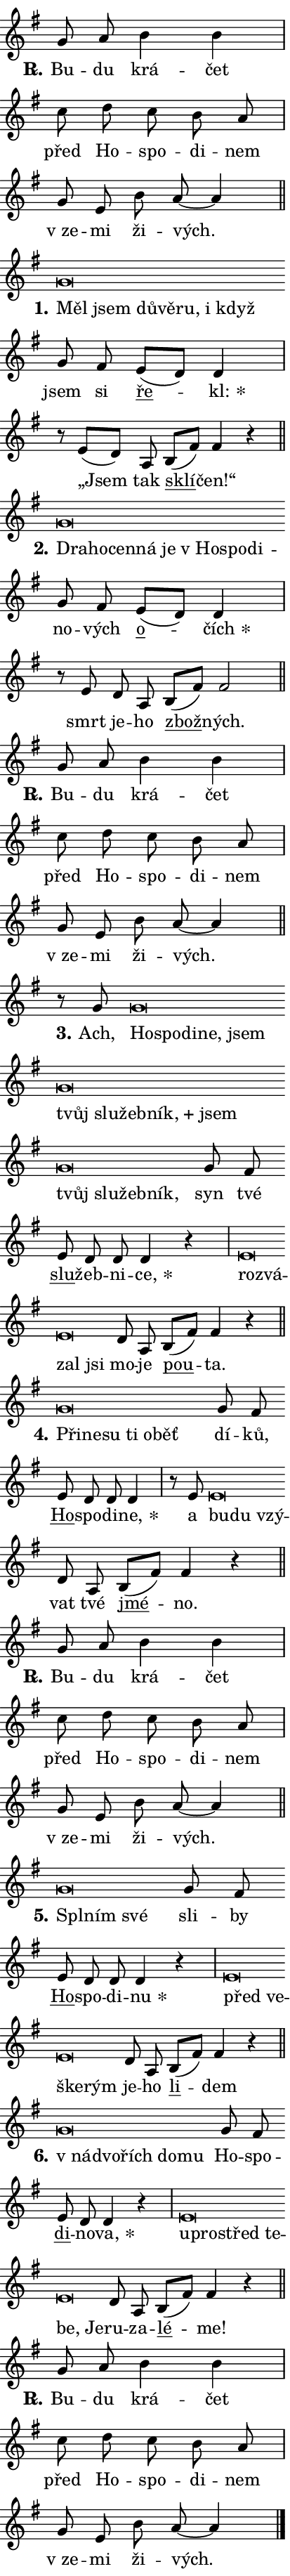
\version "2.24.0"
\header { tagline = "" }
\paper {
  indent = 0\cm
  top-margin = 0\cm
  right-margin = 0.13\cm % to fit lyric hyphens
  bottom-margin = 0\cm
  left-margin = 0\cm
  paper-width = 7\cm
  page-breaking = #ly:one-page-breaking
  system-system-spacing.basic-distance = #11
  score-system-spacing.basic-distance = #11
  ragged-last = ##f
}


%% Author: Thomas Morley
%% https://lists.gnu.org/archive/html/lilypond-user/2020-05/msg00002.html
#(define (line-position grob)
"Returns position of @var[grob} in current system:
   @code{'start}, if at first time-step
   @code{'end}, if at last time-step
   @code{'middle} otherwise
"
  (let* ((col (ly:item-get-column grob))
         (ln (ly:grob-object col 'left-neighbor))
         (rn (ly:grob-object col 'right-neighbor))
         (col-to-check-left (if (ly:grob? ln) ln col))
         (col-to-check-right (if (ly:grob? rn) rn col))
         (break-dir-left
           (and
             (ly:grob-property col-to-check-left 'non-musical #f)
             (ly:item-break-dir col-to-check-left)))
         (break-dir-right
           (and
             (ly:grob-property col-to-check-right 'non-musical #f)
             (ly:item-break-dir col-to-check-right))))
        (cond ((eqv? 1 break-dir-left) 'start)
              ((eqv? -1 break-dir-right) 'end)
              (else 'middle))))

#(define (tranparent-at-line-position vctor)
  (lambda (grob)
  "Relying on @code{line-position} select the relevant enry from @var{vctor}.
Used to determine transparency,"
    (case (line-position grob)
      ((end) (not (vector-ref vctor 0)))
      ((middle) (not (vector-ref vctor 1)))
      ((start) (not (vector-ref vctor 2))))))

noteHeadBreakVisibility =
#(define-music-function (break-visibility)(vector?)
"Makes @code{NoteHead}s transparent relying on @var{break-visibility}"
#{
  \override NoteHead.transparent =
    #(tranparent-at-line-position break-visibility)
#})

#(define delete-ledgers-for-transparent-note-heads
  (lambda (grob)
    "Reads whether a @code{NoteHead} is transparent.
If so this @code{NoteHead} is removed from @code{'note-heads} from
@var{grob}, which is supposed to be @code{LedgerLineSpanner}.
As a result ledgers are not printed for this @code{NoteHead}"
    (let* ((nhds-array (ly:grob-object grob 'note-heads))
           (nhds-list
             (if (ly:grob-array? nhds-array)
                 (ly:grob-array->list nhds-array)
                 '()))
           ;; Relies on the transparent-property being done before
           ;; Staff.LedgerLineSpanner.after-line-breaking is executed.
           ;; This is fragile ...
           (to-keep
             (remove
               (lambda (nhd)
                 (ly:grob-property nhd 'transparent #f))
               nhds-list)))
      ;; TODO find a better method to iterate over grob-arrays, similiar
      ;; to filter/remove etc for lists
      ;; For now rebuilt from scratch
      (set! (ly:grob-object grob 'note-heads)  '())
      (for-each
        (lambda (nhd)
          (ly:pointer-group-interface::add-grob grob 'note-heads nhd))
        to-keep))))

squashNotes = {
  \override NoteHead.X-extent = #'(-0.2 . 0.2)
  \override NoteHead.Y-extent = #'(-0.75 . 0)
  \override NoteHead.stencil =
    #(lambda (grob)
       (let ((pos (ly:grob-property grob 'staff-position)))
         (begin
           (if (< pos -7) (display "ERROR: Lower brevis then expected\n") (display ""))
           (if (<= pos -6) ly:text-interface::print ly:note-head::print))))
}
unSquashNotes = {
  \revert NoteHead.X-extent
  \revert NoteHead.Y-extent
  \revert NoteHead.stencil
}

hideNotes = \noteHeadBreakVisibility #begin-of-line-visible
unHideNotes = \noteHeadBreakVisibility #all-visible

% work-around for resetting accidentals
% https://lilypond.org/doc/v2.23/Documentation/notation/displaying-rhythms#unmetered-music
cadenzaMeasure = {
  \cadenzaOff
  \partial 1024 s1024
  \cadenzaOn
}

#(define-markup-command (accent layout props text) (markup?)
  "Underline accented syllable"
  (interpret-markup layout props
    #{\markup \override #'(offset . 4.3) \underline { #text }#}))

responsum = \markup \concat {
  "R" \hspace #-1.05 \path #0.1 #'((moveto 0 0.07) (lineto 0.9 0.8)) \hspace #0.05 "."
}

spaceSize = #0.6828661417322834 % exact space size for TeX Gyre Schola

\layout {
  \context {
    \Staff
    \remove "Time_signature_engraver"
    \override LedgerLineSpanner.after-line-breaking = #delete-ledgers-for-transparent-note-heads
  }
  \context {
    \Lyrics {
      \override LyricSpace.minimum-distance = \spaceSize
      \override LyricText.font-name = #"TeX Gyre Schola"
      \override LyricText.font-size = 1
      \override StanzaNumber.font-name = #"TeX Gyre Schola Bold"
      \override StanzaNumber.font-size = 1
    }
  }
  \context {
    \Score 
    \override NoteHead.text =
      #(lambda (grob) 
        (let ((pos (ly:grob-property grob 'staff-position)))
          #{\markup {
            \combine
              \halign #-0.55 \raise #(if (= pos -6) 0 0.5) \override #'(thickness . 2) \draw-line #'(3.2 . 0)
              \musicglyph "noteheads.sM1"
          }#}))
  }
}

% magnetic-lyrics.ily
%
%   written by
%     Jean Abou Samra <jean@abou-samra.fr>
%     Werner Lemberg <wl@gnu.org>
%
%   adapted by
%     Jiri Hon <jiri.hon@gmail.com>
%
% Version 2022-Apr-15

% https://www.mail-archive.com/lilypond-user@gnu.org/msg149350.html

#(define (Left_hyphen_pointer_engraver context)
   "Collect syllable-hyphen-syllable occurrences in lyrics and store
them in properties.  This engraver only looks to the left.  For
example, if the lyrics input is @code{foo -- bar}, it does the
following.

@itemize @bullet
@item
Set the @code{text} property of the @code{LyricHyphen} grob between
@q{foo} and @q{bar} to @code{foo}.

@item
Set the @code{left-hyphen} property of the @code{LyricText} grob with
text @q{foo} to the @code{LyricHyphen} grob between @q{foo} and
@q{bar}.
@end itemize

Use this auxiliary engraver in combination with the
@code{lyric-@/text::@/apply-@/magnetic-@/offset!} hook."
   (let ((hyphen #f)
         (text #f))
     (make-engraver
      (acknowledgers
       ((lyric-syllable-interface engraver grob source-engraver)
        (set! text grob)))
      (end-acknowledgers
       ((lyric-hyphen-interface engraver grob source-engraver)
        ;(when (not (grob::has-interface grob 'lyric-space-interface))
          (set! hyphen grob)));)
      ((stop-translation-timestep engraver)
       (when (and text hyphen)
         (ly:grob-set-object! text 'left-hyphen hyphen))
       (set! text #f)
       (set! hyphen #f)))))

#(define (lyric-text::apply-magnetic-offset! grob)
   "If the space between two syllables is less than the value in
property @code{LyricText@/.details@/.squash-threshold}, move the right
syllable to the left so that it gets concatenated with the left
syllable.

Use this function as a hook for
@code{LyricText@/.after-@/line-@/breaking} if the
@code{Left_@/hyphen_@/pointer_@/engraver} is active."
   (let ((hyphen (ly:grob-object grob 'left-hyphen #f)))
     (when hyphen
       (let ((left-text (ly:spanner-bound hyphen LEFT)))
         (when (grob::has-interface left-text 'lyric-syllable-interface)
           (let* ((common (ly:grob-common-refpoint grob left-text X))
                  (this-x-ext (ly:grob-extent grob common X))
                  (left-x-ext
                   (begin
                     ;; Trigger magnetism for left-text.
                     (ly:grob-property left-text 'after-line-breaking)
                     (ly:grob-extent left-text common X)))
                  ;; `delta` is the gap width between two syllables.
                  (delta (- (interval-start this-x-ext)
                            (interval-end left-x-ext)))
                  (details (ly:grob-property grob 'details))
                  (threshold (assoc-get 'squash-threshold details 0.2)))
             (when (< delta threshold)
               (let* (;; We have to manipulate the input text so that
                      ;; ligatures crossing syllable boundaries are not
                      ;; disabled.  For languages based on the Latin
                      ;; script this is essentially a beautification.
                      ;; However, for non-Western scripts it can be a
                      ;; necessity.
                      (lt (ly:grob-property left-text 'text))
                      (rt (ly:grob-property grob 'text))
                      (is-space (grob::has-interface hyphen 'lyric-space-interface))
                      (space (if is-space " " ""))
                      (extra-delta (if is-space spaceSize 0))
                      ;; Append new syllable.
                      (ltrt-space (if (and (string? lt) (string? rt))
                                (string-append lt space rt)
                                (make-concat-markup (list lt space rt))))
                      ;; Right-align `ltrt` to the right side.
                      (ltrt-space-markup (grob-interpret-markup
                               grob
                               (make-translate-markup
                                (cons (interval-length this-x-ext) 0)
                                (make-right-align-markup ltrt-space)))))
                 (begin
                   ;; Don't print `left-text`.
                   (ly:grob-set-property! left-text 'stencil #f)
                   ;; Set text and stencil (which holds all collected
                   ;; syllables so far) and shift it to the left.
                   (ly:grob-set-property! grob 'text ltrt-space)
                   (ly:grob-set-property! grob 'stencil ltrt-space-markup)
                   (ly:grob-translate-axis! grob (- (- delta extra-delta)) X))))))))))


#(define (lyric-hyphen::displace-bounds-first grob)
   ;; Make very sure this callback isn't triggered too early.
   (let ((left (ly:spanner-bound grob LEFT))
         (right (ly:spanner-bound grob RIGHT)))
     (ly:grob-property left 'after-line-breaking)
     (ly:grob-property right 'after-line-breaking)
     (ly:lyric-hyphen::print grob)))

squashThreshold = #0.4

\layout {
  \context {
    \Lyrics
    \consists #Left_hyphen_pointer_engraver
    \override LyricText.after-line-breaking =
      #lyric-text::apply-magnetic-offset!
    \override LyricHyphen.stencil = #lyric-hyphen::displace-bounds-first
    \override LyricText.details.squash-threshold = \squashThreshold
    \override LyricHyphen.minimum-distance = 0
    \override LyricHyphen.minimum-length = \squashThreshold
  }
}

squashText = \override LyricText.details.squash-threshold = 9999
unSquashText = \override LyricText.details.squash-threshold = \squashThreshold

leftText = \override LyricText.self-alignment-X = #LEFT
unLeftText = \revert LyricText.self-alignment-X

starOffset = #(lambda (grob) 
                (let ((x_offset (ly:self-alignment-interface::aligned-on-x-parent grob)))
                  (if (= x_offset 0) 0 (+ x_offset 1.2))))

star = #(define-music-function (syllable)(string?)
"Append star separator at the end of a syllable"
#{
  \once \override LyricText.X-offset = #starOffset
  \lyricmode { \markup {
    #syllable
    \override #'((font-name . "TeX Gyre Schola Bold")) \hspace #0.2 \lower #0.65 \larger "*"
  } }
#})

starAccent = #(define-music-function (syllable)(string?)
"Append star separator at the end of a syllable and make accent"
#{
  \once \override LyricText.X-offset = #starOffset
  \lyricmode { \markup {
    \accent #syllable
    \override #'((font-name . "TeX Gyre Schola Bold")) \hspace #0.2 \lower #0.65 \larger "*"
  } }
#})

breath = #(define-music-function (syllable)(string?)
"Append breathing indicator at the end of a syllable"
#{
  \lyricmode { \markup { #syllable "+" } }
#})

optionalBreath = #(define-music-function (syllable)(string?)
"Append optional breathing indicator at the end of a syllable"
#{
  \lyricmode { \markup { #syllable "(+)" } }
#})


\score {
    <<
        \new Voice = "melody" { \cadenzaOn \key g \major \relative { g'8 a b4 b \cadenzaMeasure \bar "|" c8 d c b a \cadenzaMeasure \bar "|" g e b' a~ a4 \cadenzaMeasure \bar "||" \break } }
        \new Lyrics \lyricsto "melody" { \lyricmode { \set stanza = \responsum
Bu -- du krá -- čet před Ho -- spo -- di -- nem "v ze" -- mi ži -- vých. } }
    >>
    \layout {}
}

\score {
    <<
        \new Voice = "melody" { \cadenzaOn \key g \major \relative { \squashNotes g'\breve*1/16 \hideNotes \breve*1/16 \bar "" \breve*1/16 \bar "" \breve*1/16 \bar "" \breve*1/16 \bar "" \breve*1/16 \breve*1/16 \bar "" \unHideNotes \unSquashNotes g8 fis \bar "" e[( d)] d4 \cadenzaMeasure \bar "|" r8 e8[( d8)] a \bar "" b[( fis')] fis4 r \cadenzaMeasure \bar "||" \break } }
        \new Lyrics \lyricsto "melody" { \lyricmode { \set stanza = "1."
\leftText Měl \squashText jsem dů -- vě -- ru, i když \unLeftText \unSquashText jsem si \markup \accent ře -- \star kl: „Jsem tak \markup \accent sklí -- čen!“ } }
    >>
    \layout {}
}

\score {
    <<
        \new Voice = "melody" { \cadenzaOn \key g \major \relative { \squashNotes g'\breve*1/16 \hideNotes \breve*1/16 \bar "" \breve*1/16 \bar "" \breve*1/16 \bar "" \breve*1/16 \bar "" \breve*1/16 \bar "" \breve*1/16 \breve*1/16 \bar "" \unHideNotes \unSquashNotes g8 fis \bar "" e[( d)] d4 \cadenzaMeasure \bar "|" r8 e8 d8 a \bar "" b[( fis')] fis2 \cadenzaMeasure \bar "||" \break } }
        \new Lyrics \lyricsto "melody" { \lyricmode { \set stanza = "2."
\leftText Dra -- \squashText ho -- cen -- ná je "v Ho" -- spo -- di -- \unLeftText \unSquashText no -- vých \markup \accent o -- \star čích smrt je -- ho \markup \accent zbož -- ných. } }
    >>
    \layout {}
}

\score {
    <<
        \new Voice = "melody" { \cadenzaOn \key g \major \relative { g'8 a b4 b \cadenzaMeasure \bar "|" c8 d c b a \cadenzaMeasure \bar "|" g e b' a~ a4 \cadenzaMeasure \bar "||" \break } }
        \new Lyrics \lyricsto "melody" { \lyricmode { \set stanza = \responsum
Bu -- du krá -- čet před Ho -- spo -- di -- nem "v ze" -- mi ži -- vých. } }
    >>
    \layout {}
}

\score {
    <<
        \new Voice = "melody" { \cadenzaOn \key g \major \relative { r8 g' \squashNotes g\breve*1/16 \hideNotes \breve*1/16 \bar "" \breve*1/16 \bar "" \breve*1/16 \bar "" \breve*1/16 \bar "" \breve*1/16 \bar "" \breve*1/16 \bar "" \breve*1/16 \bar "" \breve*1/16 \bar "" \breve*1/16 \bar "" \breve*1/16 \bar "" \breve*1/16 \bar "" \breve*1/16 \breve*1/16 \bar "" \unHideNotes \unSquashNotes g8 fis \bar "" e d d d4 r \cadenzaMeasure \bar "|" \squashNotes e\breve*1/16 \hideNotes \breve*1/16 \bar "" \breve*1/16 \breve*1/16 \bar "" \unHideNotes \unSquashNotes d8 a \bar "" b[( fis')] fis4 r \cadenzaMeasure \bar "||" \break } }
        \new Lyrics \lyricsto "melody" { \lyricmode { \set stanza = "3."
Ach, \leftText Ho -- \squashText spo -- di -- ne, jsem tvůj slu -- žeb -- \breath "ník," jsem tvůj slu -- žeb -- ník, \unLeftText \unSquashText syn tvé \markup \accent slu -- žeb -- ni -- \star ce, \leftText roz -- \squashText vá -- zal jsi \unLeftText \unSquashText mo -- je \markup \accent pou -- ta. } }
    >>
    \layout {}
}

\score {
    <<
        \new Voice = "melody" { \cadenzaOn \key g \major \relative { \squashNotes g'\breve*1/16 \hideNotes \breve*1/16 \bar "" \breve*1/16 \bar "" \breve*1/16 \bar "" \breve*1/16 \breve*1/16 \bar "" \unHideNotes \unSquashNotes g8 fis \bar "" e d d d4 \cadenzaMeasure \bar "|" r8 e \squashNotes e\breve*1/16 \hideNotes \breve*1/16 \breve*1/16 \bar "" \unHideNotes \unSquashNotes d8 a \bar "" b[( fis')] fis4 r \cadenzaMeasure \bar "||" \break } }
        \new Lyrics \lyricsto "melody" { \lyricmode { \set stanza = "4."
\leftText Při -- \squashText ne -- su ti o -- běť \unLeftText \unSquashText dí -- ků, \markup \accent Ho -- spo -- di -- \star ne, a \leftText bu -- \squashText du vzý -- \unLeftText \unSquashText vat tvé \markup \accent jmé -- no. } }
    >>
    \layout {}
}

\score {
    <<
        \new Voice = "melody" { \cadenzaOn \key g \major \relative { g'8 a b4 b \cadenzaMeasure \bar "|" c8 d c b a \cadenzaMeasure \bar "|" g e b' a~ a4 \cadenzaMeasure \bar "||" \break } }
        \new Lyrics \lyricsto "melody" { \lyricmode { \set stanza = \responsum
Bu -- du krá -- čet před Ho -- spo -- di -- nem "v ze" -- mi ži -- vých. } }
    >>
    \layout {}
}

\score {
    <<
        \new Voice = "melody" { \cadenzaOn \key g \major \relative { \squashNotes g'\breve*1/16 \hideNotes \breve*1/16 \breve*1/16 \bar "" \unHideNotes \unSquashNotes g8 fis \bar "" e d d d4 r \cadenzaMeasure \bar "|" \squashNotes e\breve*1/16 \hideNotes \breve*1/16 \bar "" \breve*1/16 \breve*1/16 \bar "" \unHideNotes \unSquashNotes d8 a \bar "" b[( fis')] fis4 r \cadenzaMeasure \bar "||" \break } }
        \new Lyrics \lyricsto "melody" { \lyricmode { \set stanza = "5."
\leftText Spl -- \squashText ním své \unLeftText \unSquashText sli -- by \markup \accent Ho -- spo -- di -- \star nu \leftText před \squashText ve -- ške -- rým \unLeftText \unSquashText je -- ho \markup \accent li -- dem } }
    >>
    \layout {}
}

\score {
    <<
        \new Voice = "melody" { \cadenzaOn \key g \major \relative { \squashNotes g'\breve*1/16 \hideNotes \breve*1/16 \bar "" \breve*1/16 \bar "" \breve*1/16 \breve*1/16 \bar "" \unHideNotes \unSquashNotes g8 fis \bar "" e d d4 r \cadenzaMeasure \bar "|" \squashNotes e\breve*1/16 \hideNotes \breve*1/16 \bar "" \breve*1/16 \bar "" \breve*1/16 \bar "" \breve*1/16 \breve*1/16 \bar "" \unHideNotes \unSquashNotes d8 a \bar "" b[( fis')] fis4 r \cadenzaMeasure \bar "||" \break } }
        \new Lyrics \lyricsto "melody" { \lyricmode { \set stanza = "6."
\leftText "v ná" -- \squashText dvo -- řích do -- mu \unLeftText \unSquashText Ho -- spo -- \markup \accent di -- no -- \star va, \leftText u -- \squashText pro -- střed te -- be, Je -- \unLeftText \unSquashText ru -- za -- \markup \accent lé -- me! } }
    >>
    \layout {}
}

\score {
    <<
        \new Voice = "melody" { \cadenzaOn \key g \major \relative { g'8 a b4 b \cadenzaMeasure \bar "|" c8 d c b a \cadenzaMeasure \bar "|" g e b' a~ a4 \cadenzaMeasure \bar "||" \break } \bar "|." }
        \new Lyrics \lyricsto "melody" { \lyricmode { \set stanza = \responsum
Bu -- du krá -- čet před Ho -- spo -- di -- nem "v ze" -- mi ži -- vých. } }
    >>
    \layout {}
}
